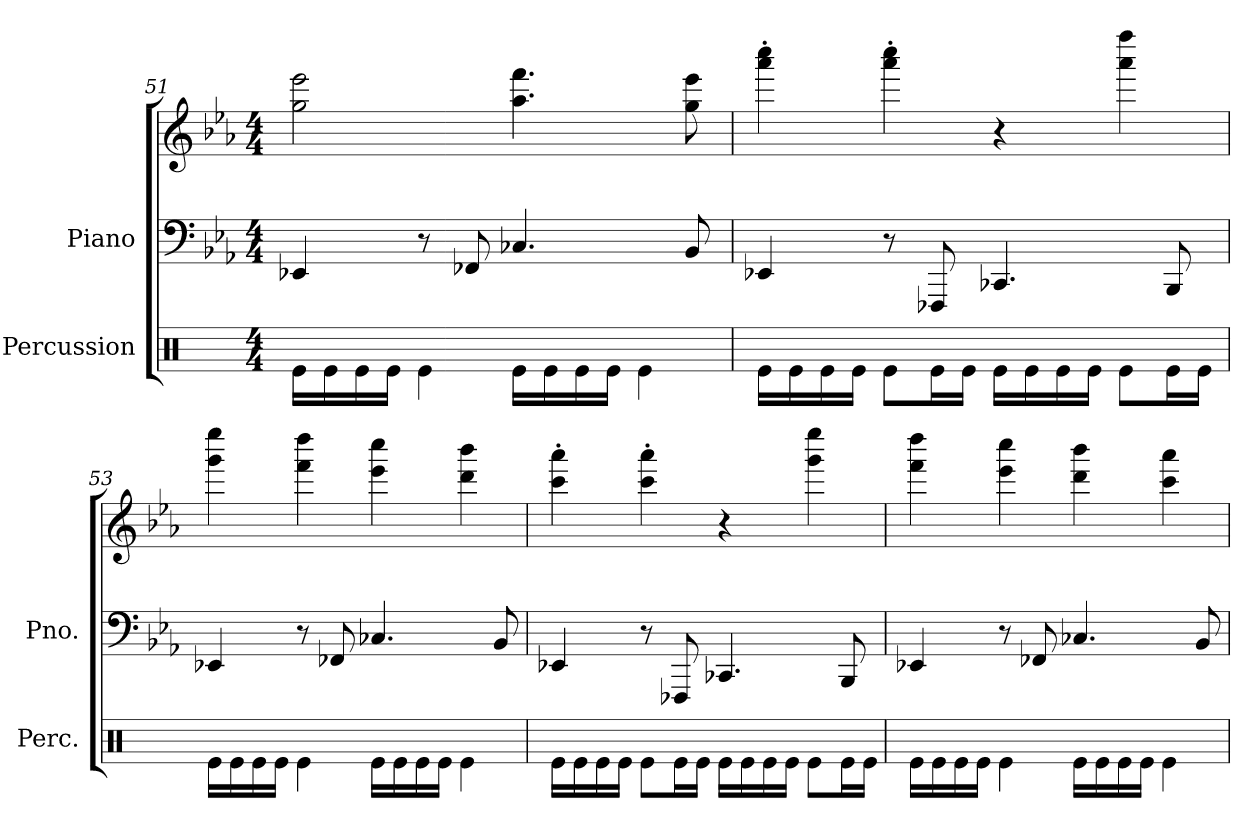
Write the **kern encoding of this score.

**kern	**kern	**kern
*part2	*part1	*part1
*staff3	*staff2	*staff1
*I"Percussion	*I"Piano	*
*I'Perc.	*I'Pno.	*
*clefX	*clefF4	*clefG2
*k[]	*k[b-e-a-]	*k[b-e-a-]
*	*E-:	*E-:
*M4/4	*M4/4	*M4/4
=51	=51	=51
16Re\LL	4EE-X/	2gg\ 2eee-\
16Re\	.	.
16Re\	.	.
16Re\JJ	.	.
4Re\	8r	.
.	8FF-X/	.
16Re\LL	4.C-X/	4.aa-\ 4.fff\
16Re\	.	.
16Re\	.	.
16Re\JJ	.	.
4Re\	.	.
.	8BB-/	8gg\ 8eee-\
!!LO:LB:g=z
=52	=52	=52
16Re\LL	4EE-X/	4aaa-\' 4cccc\'
16Re\	.	.
16Re\	.	.
16Re\JJ	.	.
8Re\L	8r	4aaa-\' 4cccc\'
16Re\L	8FFF-X/	.
16Re\JJ	.	.
16Re\LL	4.CC-X/	4r
16Re\	.	.
16Re\	.	.
16Re\JJ	.	.
8Re\L	.	4aaa-\ 4ffff\
16Re\L	8BBB-/	.
16Re\JJ	.	.
=53	=53	=53
16Re\LL	4EE-X/	4ggg\ 4eeee-\
16Re\	.	.
16Re\	.	.
16Re\JJ	.	.
4Re\	8r	4fff\ 4dddd\
.	8FF-X/	.
16Re\LL	4.C-X/	4eee-\ 4cccc\
16Re\	.	.
16Re\	.	.
16Re\JJ	.	.
4Re\	.	4ddd\ 4bbb-\
.	8BB-/	.
=54	=54	=54
16Re\LL	4EE-X/	4ccc\' 4aaa-\'
16Re\	.	.
16Re\	.	.
16Re\JJ	.	.
8Re\L	8r	4ccc\' 4aaa-\'
16Re\L	8FFF-X/	.
16Re\JJ	.	.
16Re\LL	4.CC-X/	4r
16Re\	.	.
16Re\	.	.
16Re\JJ	.	.
8Re\L	.	4ggg\ 4eeee-\
16Re\L	8BBB-/	.
16Re\JJ	.	.
=55	=55	=55
16Re\LL	4EE-X/	4fff\ 4dddd\
16Re\	.	.
16Re\	.	.
16Re\JJ	.	.
4Re\	8r	4eee-\ 4cccc\
.	8FF-X/	.
16Re\LL	4.C-X/	4ddd\ 4bbb-\
16Re\	.	.
16Re\	.	.
16Re\JJ	.	.
4Re\	.	4ccc\ 4aaa-\
.	8BB-/	.
=	=	=
*-	*-	*-
